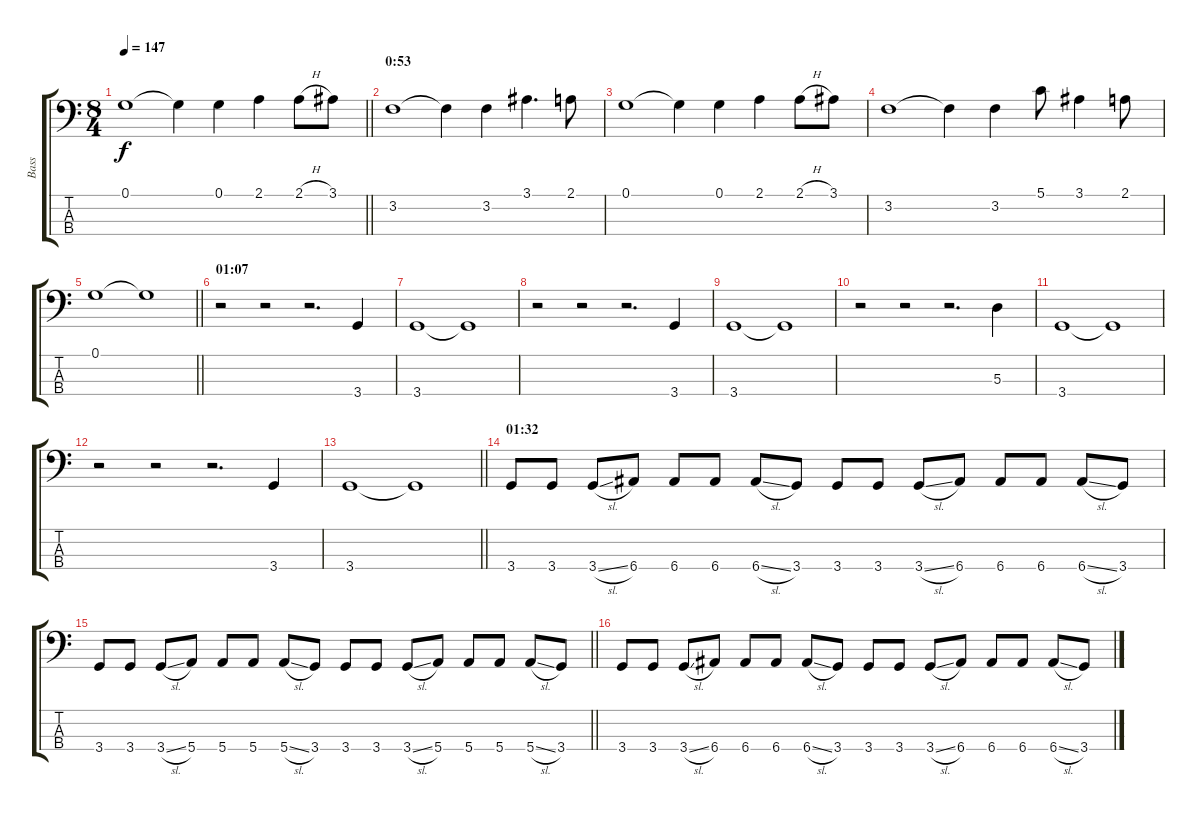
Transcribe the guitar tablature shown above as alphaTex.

\track ("Bass" "Bass") {instrument electricbassfinger}
\staff {score tabs}
\tuning (G2 D2 A1 E1) {hide}
\ts (8 4)
\tempo 147
\clef f4
\barLineRight lightlight
\ks c
0.1.1{dy f} 0.1{t}.4 0.1.4 2.1.4 2.1{h}.8 3.1.8 |
\section ("" "0:53")
3.2.1 3.2{t}.4 3.2.4 3.1.4{d} 2.1.8 |
0.1.1 0.1{t}.4 0.1.4 2.1.4 2.1{h}.8 3.1.8 |
3.2.1 3.2{t}.4 3.2.4 5.1.8 3.1.4 2.1.8 |
\barLineRight lightlight
0.1.1 0.1{t}.1 |
\section ("" "01:07")
r.2 r.2 r.2{d} 3.4.4 |
3.4.1 3.4{t}.1 |
r.2 r.2 r.2{d} 3.4.4 |
3.4.1 3.4{t}.1 |
r.2 r.2 r.2{d} 5.3.4 |
3.4.1 3.4{t}.1 |
r.2 r.2 r.2{d} 3.4.4 |
\barLineRight lightlight
3.4.1 3.4{t}.1 |
\section ("" "01:32")
3.4.8 3.4.8 3.4{sl}.8 6.4.8 6.4.8 6.4.8 6.4{sl}.8 3.4.8 3.4.8 3.4.8 3.4{sl}.8 6.4.8 6.4.8 6.4.8 6.4{sl}.8 3.4.8 |
\barLineRight lightlight
3.4.8 3.4.8 3.4{sl}.8 5.4.8 5.4.8 5.4.8 5.4{sl}.8 3.4.8 3.4.8 3.4.8 3.4{sl}.8 5.4.8 5.4.8 5.4.8 5.4{sl}.8 3.4.8 |
3.4.8 3.4.8 3.4{sl}.8 6.4.8 6.4.8 6.4.8 6.4{sl}.8 3.4.8 3.4.8 3.4.8 3.4{sl}.8 6.4.8 6.4.8 6.4.8 6.4{sl}.8 3.4.8
